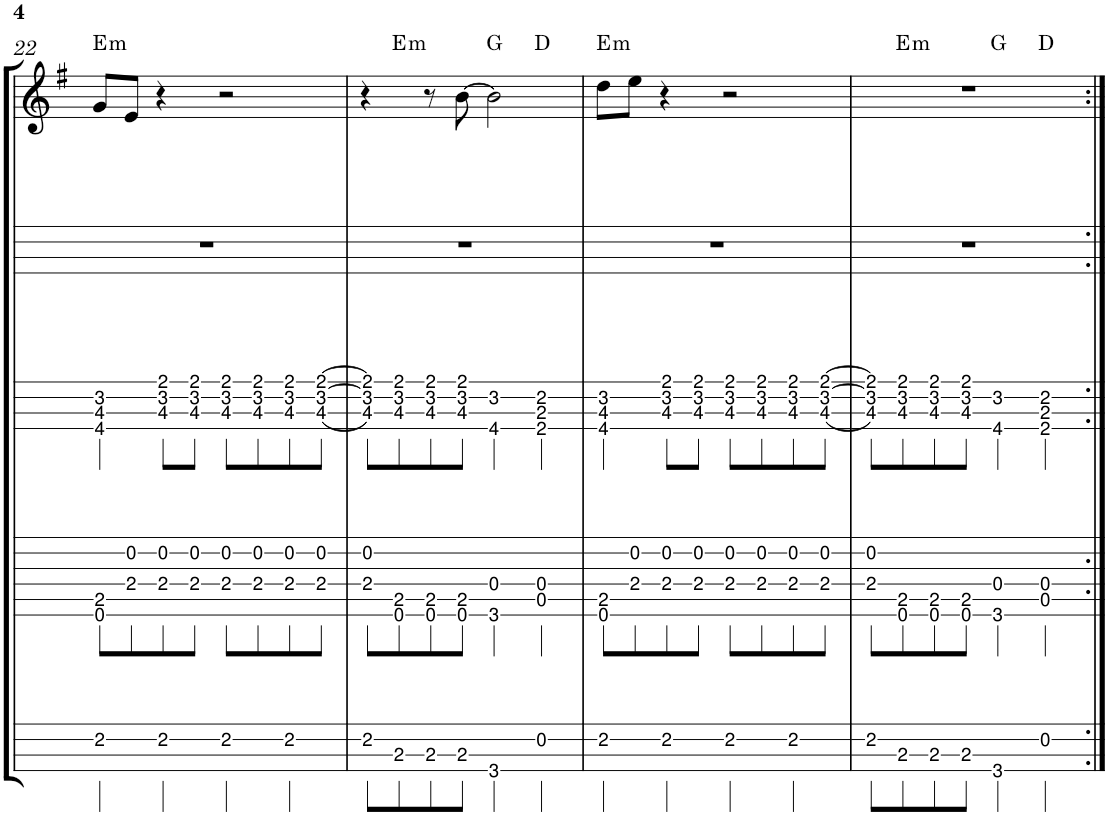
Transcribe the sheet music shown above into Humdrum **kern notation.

**kern	**kern	**kern	**kern	**kern	**harte
*part5	*part4	*part3	*part2	*part1	*part1
*staff5	*staff4	*staff3	*staff2	*staff1	*
*I"Bass Guitar	*I"Guitar	*I"Ukulele	*I"Ukulele	*I"Mandolin	*
!!LO:PB:g=z
*	*	*	*	*clefG2	*
*k[f#]	*k[f#]	*k[f#]	*k[f#]	*k[f#]	*
*e:	*e:	*e:	*e:	*e:	*
*M4/4	*M4/4	*M4/4	*M4/4	*M4/4	*
=22	=22	=22	=22	=22	=22
!	!	!	!	!	!LO:H:kt=m
4EE\	8EE\ 8BB\L	4B\ 4e\ 4g\	1r	8g/L	E:min
.	8E\ 8B\	.	.	8e/J	.
4EE\	8E\ 8B\	8e\ 8g\ 8b\L	.	4r	.
.	8E\ 8B\J	8e\ 8g\ 8b\J	.	.	.
4EE\	8E\ 8B\L	8e\ 8g\ 8b\L	.	2r	.
.	8E\ 8B\	8e\ 8g\ 8b\	.	.	.
4EE\	8E\ 8B\	8e\ 8g\ 8b\	.	.	.
.	8E\ 8B\J	[8e\ [8g\ [8b\J	.	.	.
=23	=23	=23	=23	=23	=23
*	*	*	*	*^	*
*	*	*	*	*	*^	*
8EE\L	8E\ 8B\L	8e\] 8g\] 8b\]L	1r	4r	8ryy	2.ryy	.
!	!	!	!	!	!	!	!LO:H:kt=m
8BBB\	8EE\ 8BB\	8e\ 8g\ 8b\	.	.	2..ryy	.	E:min
8BBB\	8EE\ 8BB\	8e\ 8g\ 8b\	.	8r	.	.	.
8BBB\J	8EE\ 8BB\J	8e\ 8g\ 8b\J	.	[8b\	.	.	.
4GGG\	4GG\ 4D\	4B\ 4g\	.	2b\]	.	.	G:maj
4DD\	4AA\ 4D\	4A\ 4d\ 4f#\	.	.	.	4ryy	D:maj
=24	=24	=24	=24	=24	=24	=24	=24
!	!	!	!	!	!	!	!LO:H:kt=m
*	*	*	*	*v	*v	*v	*
4EE\	8EE\ 8BB\L	4B\ 4e\ 4g\	1r	8dd\L	E:min
.	8E\ 8B\	.	.	8ee\J	.
4EE\	8E\ 8B\	8e\ 8g\ 8b\L	.	4r	.
.	8E\ 8B\J	8e\ 8g\ 8b\J	.	.	.
4EE\	8E\ 8B\L	8e\ 8g\ 8b\L	.	2r	.
.	8E\ 8B\	8e\ 8g\ 8b\	.	.	.
4EE\	8E\ 8B\	8e\ 8g\ 8b\	.	.	.
.	8E\ 8B\J	[8e\ [8g\ [8b\J	.	.	.
=25	=25	=25	=25	=25	=25
*	*	*	*	*^	*
*	*	*	*	*	*^	*
*	*	*	*	*	*	*^	*
8EE\L	8E\ 8B\L	8e\] 8g\] 8b\]L	1r	1r	8ryy	2ryy	2.ryy	.
!	!	!	!	!	!	!	!	!LO:H:kt=m
8BBB\	8EE\ 8BB\	8e\ 8g\ 8b\	.	.	2..ryy	.	.	E:min
8BBB\	8EE\ 8BB\	8e\ 8g\ 8b\	.	.	.	.	.	.
8BBB\J	8EE\ 8BB\J	8e\ 8g\ 8b\J	.	.	.	.	.	.
4GGG\	4GG\ 4D\	4B\ 4g\	.	.	.	2ryy	.	G:maj
4DD\	4AA\ 4D\	4A\ 4d\ 4f#\	.	.	.	.	4ryy	D:maj
*	*	*	*	*v	*v	*v	*v	*
=:|!	=:|!	=:|!	=:|!	=:|!	=:|!
*-	*-	*-	*-	*-	*-
